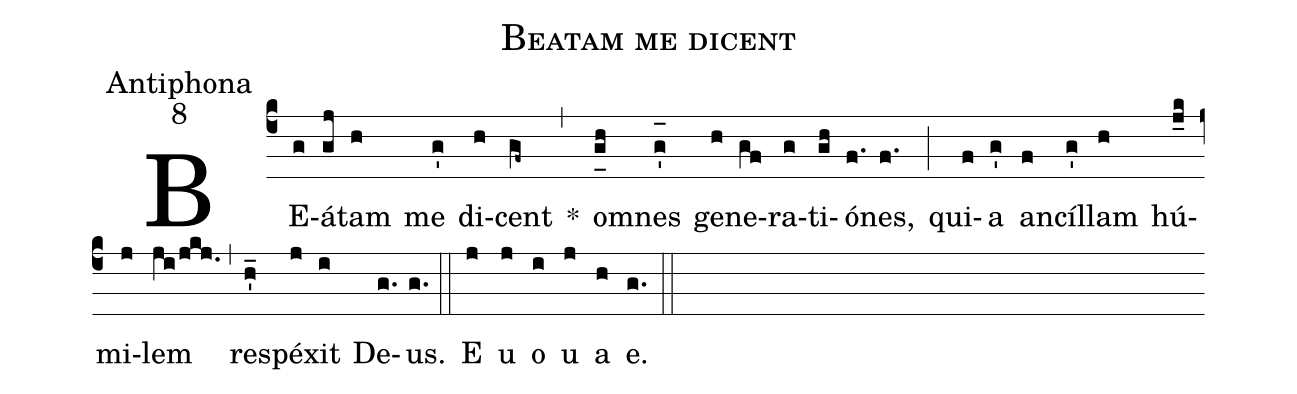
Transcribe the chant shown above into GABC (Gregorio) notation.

name:Beatam me dicent;
office-part:Antiphona;
mode:8;
%%
(c4) BE(g)á(gj)tam(h) me(g') di(h)cent(gf~) *(,) o(g_[uh:l]h)mnes(g'_[oh:h]) ge(h)ne(gf)ra(g)ti(gh)ó(f.)nes,(f.) (;) qui(f)a(g') an(f)cíl(g')lam(h) hú(j_k)mi(j)lem(ji/jkj.) (,) re(h'_)spé(j)xit(i) De(g.)us.(g.) (::) <eu>E(j) u(j) o(i) u(j) a(h) e.</eu>(g.) (::)

% <i>T. P.</i> Al(hi)le(h)lú(g.){ia}.(g.) (::)
